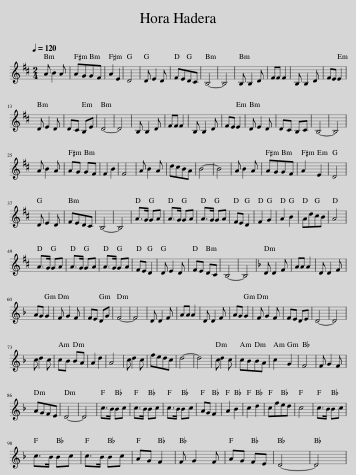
X:1
L:1/8
Q:1/4=120
M:2/4
I:linebreak $
K:Bmin
V:1 treble
V:1
 A B2 A | AGGF | A2 E2 | D4 | D E2 D | %5
 FEDC | B,4- | B,4 | B, B,2 D | FF F2 | %10
 B, B,2 D | FE E2 |$ D E2 D | DC B,E | D4- | %15
 D4 | B, B,2 D | FF F2 | B, B,2 D | FE E2 | %20
 D E2 D | DC B,C | B,4- | B,4 |$ A B2 A | %25
 AG GF | F2 B2 | F4 | A B2 A | dcBA | %30
 B4- | B4 | A B2 A | AGGF | A2 E2 | %35
 D4 |$ D E2 D | FEDC | B,4- | B,4 | %40
 A>G GA | A>G GA | A>G GA | FE D2 | F2 G2 | %45
 A2 B2 | AdcB | A4 |$ A>G GA | A>G GA | %50
 A>G GA | FE D2 | D E2 D | FE DC | B,4- | %55
 B,4 |[K:Dmin] D D2 F | AA A2 | D D2 F |$ AG G2 | %60
 F G2 F | FE DG | F4- | F4 | D D2 F | %65
 AA A2 | D D2 F | AG G2 | F G2 F | FE DE | %70
 D4- | D4 |$ c d2 c | cB BA | A2 d2 | %75
 A4 | c d2 c | fedc | d4- | d4 | %80
 c d2 c | cBBA | c2 G2 | F4 | F G2 F |$ %85
 AGFE | D4- | D4 | c>B Bc | c>B Bc | %90
 c>B Bc | AG F2 | A2 B2 | c2 d2 | cfed | %95
 c4 | c>B Bc |$ c>B Bc | c>B Bc | AG F2 | %100
 F G2 F | AG FE | D4- | D4 | %104
